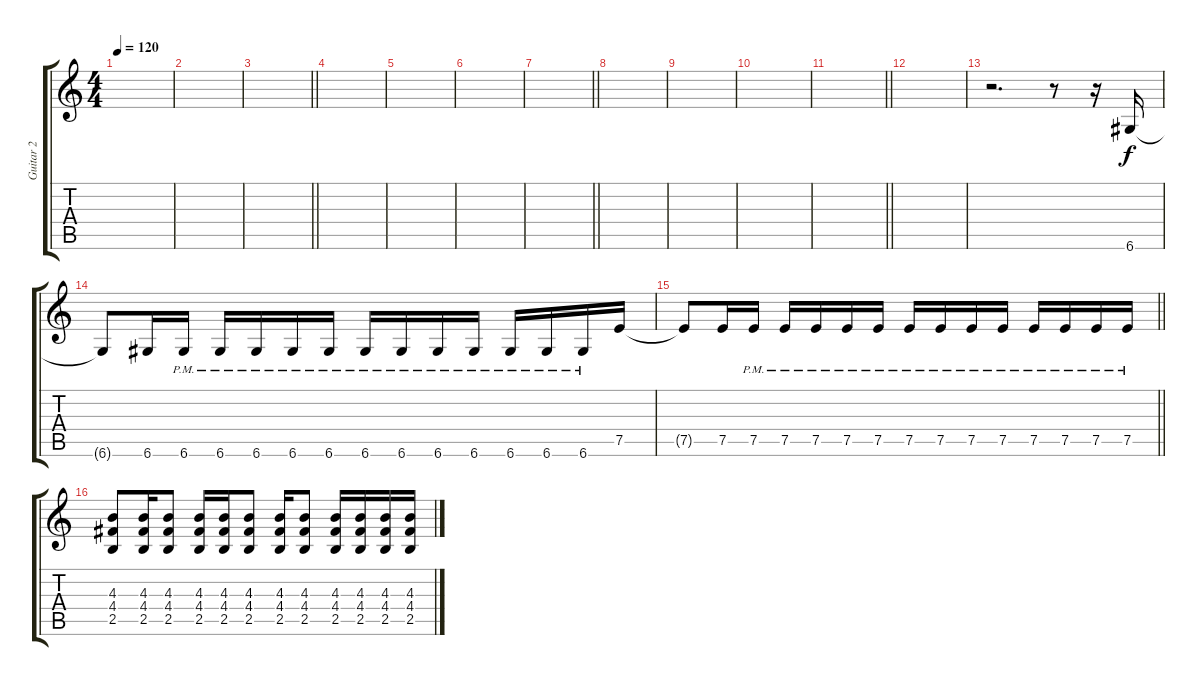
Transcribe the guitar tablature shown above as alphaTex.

\track ("Guitar 2" "Guitar 2") {instrument distortionguitar}
\staff {score tabs}
\tuning (E4 B3 G3 D3 A2 D2) {hide}
\ts (4 4)
\tempo 120
\clef g2
\ks c
|
|
\barLineRight lightlight
|
|
|
|
\barLineRight lightlight
|
|
|
|
\barLineRight lightlight
|
|
r.2{d} r.8 r.16 6.6.16 |
6.6{t}.8 6.6.16 6.6{pm}.16 6.6{pm}.16 6.6{pm}.16 6.6{pm}.16 6.6{pm}.16 6.6{pm}.16 6.6{pm}.16 6.6{pm}.16 6.6{pm}.16 6.6{pm}.16 6.6{pm}.16 6.6{pm}.16 7.5.16 |
\barLineRight lightlight
7.5{t}.8 7.5.16 7.5{pm}.16 7.5{pm}.16 7.5{pm}.16 7.5{pm}.16 7.5{pm}.16 7.5{pm}.16 7.5{pm}.16 7.5{pm}.16 7.5{pm}.16 7.5{pm}.16 7.5{pm}.16 7.5{pm}.16 7.5{pm}.16 |
(4.3 4.4 2.5).8 (4.3 4.4 2.5).16 (4.3 4.4 2.5).8 (4.3 4.4 2.5).16 (4.3 4.4 2.5).16 (4.3 4.4 2.5).8 (4.3 4.4 2.5).16 (4.3 4.4 2.5).8 (4.3 4.4 2.5).16 (4.3 4.4 2.5).16 (4.3 4.4 2.5).16 (4.3 4.4 2.5).16
